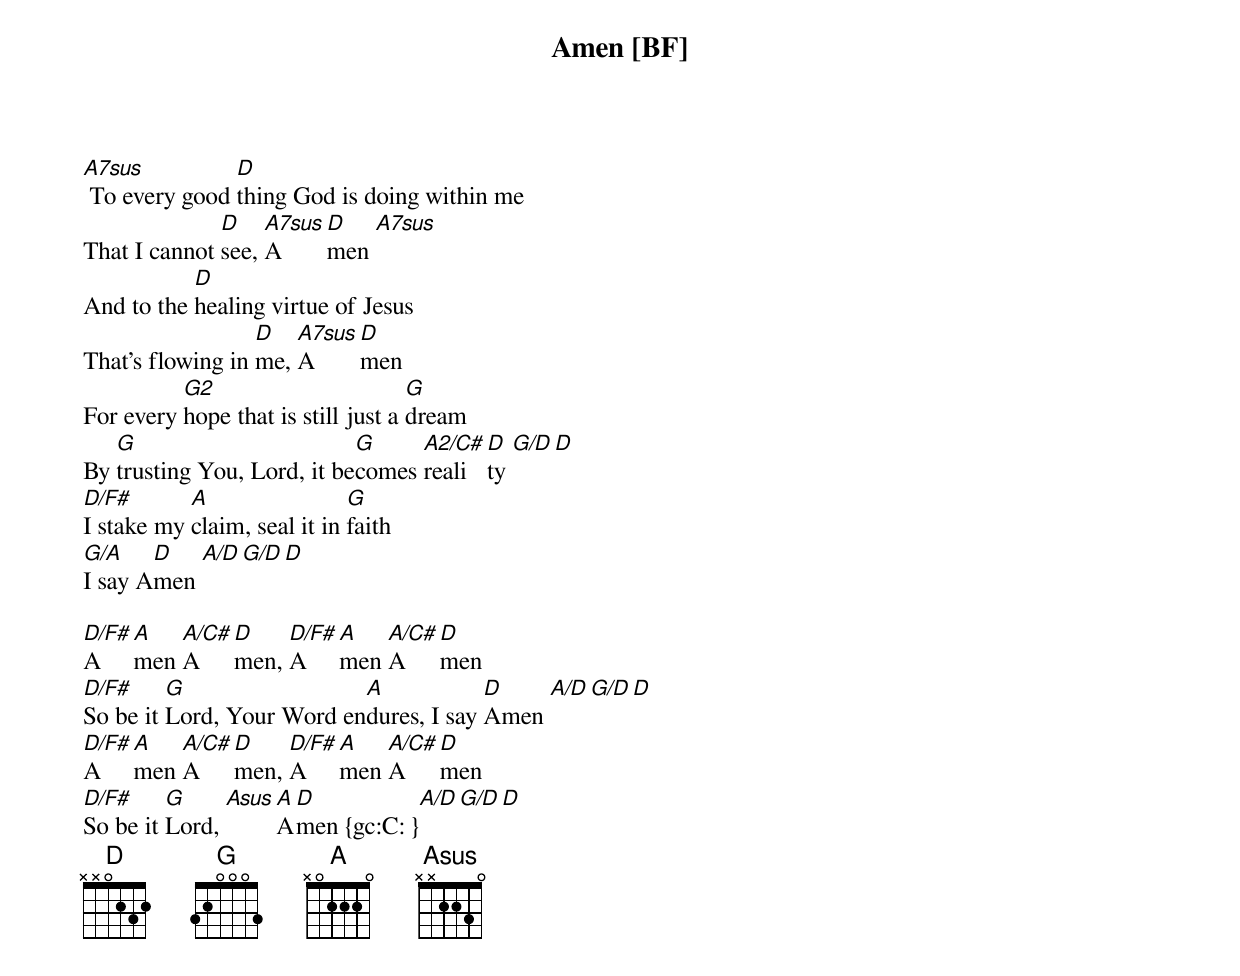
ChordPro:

{title: Amen [BF]}
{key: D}
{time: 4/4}
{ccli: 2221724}
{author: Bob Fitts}
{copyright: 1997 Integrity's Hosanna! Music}

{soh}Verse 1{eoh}
[A7sus] To every good [D]thing God is doing within me
That I cannot [D]see, [A7sus]A[D]men [A7sus]
And to the [D]healing virtue of Jesus
That's flowing in [D]me, [A7sus]A[D]men
For every [G2]hope that is still just a [G]dream
By [G]trusting You, Lord, it be[G]comes [A2/C#]reali[D]ty [G/D][D]
[D/F#]I stake my [A]claim, seal it in [G]faith
[G/A]I say A[D]men [A/D][G/D][D]

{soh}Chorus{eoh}
[D/F#]A[A]men [A/C#]A[D]men, [D/F#]A[A]men [A/C#]A[D]men
[D/F#]So be it [G]Lord, Your Word en[A]dures, I say [D]Amen [A/D][G/D][D]
[D/F#]A[A]men [A/C#]A[D]men, [D/F#]A[A]men [A/C#]A[D]men
[D/F#]So be it [G]Lord, [Asus][A]A[D]men {gc:C: }[A/D][G/D][D]
